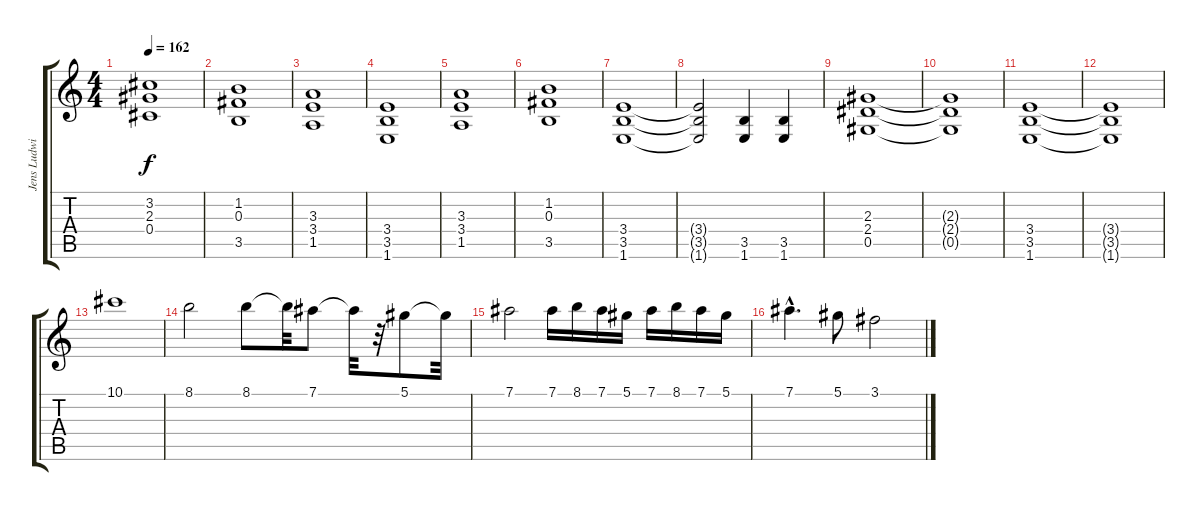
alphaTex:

\track ("Jens Ludwig" "Jens Ludwi") {instrument distortionguitar}
\staff {score tabs}
\tuning (Eb4 Bb3 Gb3 Db3 Ab2 Eb2) {hide}
\ts (4 4)
\tempo 162
\clef g2
\ks c
(3.2 2.3 0.4).1{dy f} |
(1.2 0.3 3.5).1 |
(3.3 3.4 1.5).1 |
(3.4 3.5 1.6).1 |
(3.3 3.4 1.5).1 |
(1.2 0.3 3.5).1 |
(3.4 3.5 1.6).1 |
(3.4{t} 3.5{t} 1.6{t}).2 (3.5 1.6).4 (3.5 1.6).4 |
(2.3 2.4 0.5).1 |
(2.3{t} 2.4{t} 0.5{t}).1 |
(3.4 3.5 1.6).1 |
(3.4{t} 3.5{t} 1.6{t}).1 |
10.1.1 |
8.1.2 8.1.8 8.1{t}.32 7.1.8 7.1{t}.32 r.32 5.1.8 5.1{t}.32 |
7.1.2 7.1.16 8.1.16 7.1.16 5.1.16 7.1.16 8.1.16 7.1.16 5.1.16 |
7.1{hac}.4{d} 5.1.8 3.1.2
